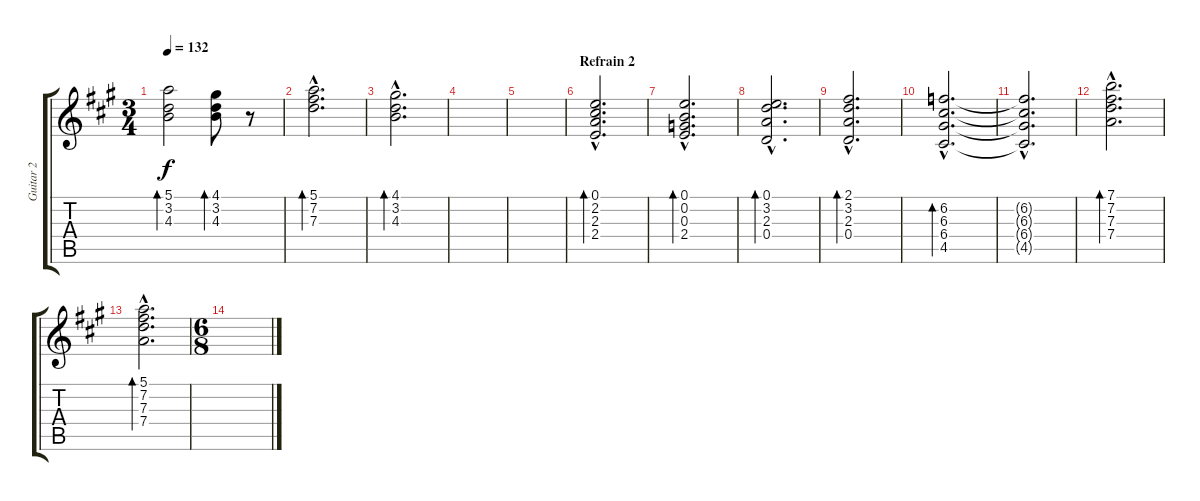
\track ("Guitar 2" "Guitar 2") {instrument electricguitarjazz}
\staff {score tabs}
\tuning (E4 B3 G3 D3 A2 E2) {hide}
\ts (3 4)
\tempo 132
\clef g2
\ks a
(5.1 3.2 4.3).2{bd 480 dy f} (4.1 3.2 4.3).8{bd 480} r.8 |
(5.1{hac} 7.2{hac} 7.3{hac}).2{d bd 480} |
(4.1{hac} 3.2{hac} 4.3{hac}).2{d bd 480} |
|
|
\section ("" "Refrain 2")
(0.1{hac} 2.2{hac} 2.3{hac} 2.4{hac}).2{d bd 480} |
(0.1{hac} 0.2{hac} 0.3{hac} 2.4{hac}).2{d bd 480} |
(0.1{hac} 3.2{hac} 2.3{hac} 0.4{hac}).2{d bd 480} |
(2.1{hac} 3.2{hac} 2.3{hac} 0.4{hac}).2{d bd 480} |
(6.2{hac} 6.3{hac} 6.4{hac} 4.5{hac}).2{d bd 480} |
(6.2{hac t} 6.3{hac t} 6.4{hac t} 4.5{hac t}).2{d} |
(7.1{hac} 7.2{hac} 7.3{hac} 7.4{hac}).2{d bd 480} |
(5.1{hac} 7.2{hac} 7.3{hac} 7.4{hac}).2{d bd 480} |
\ts (6 8)
